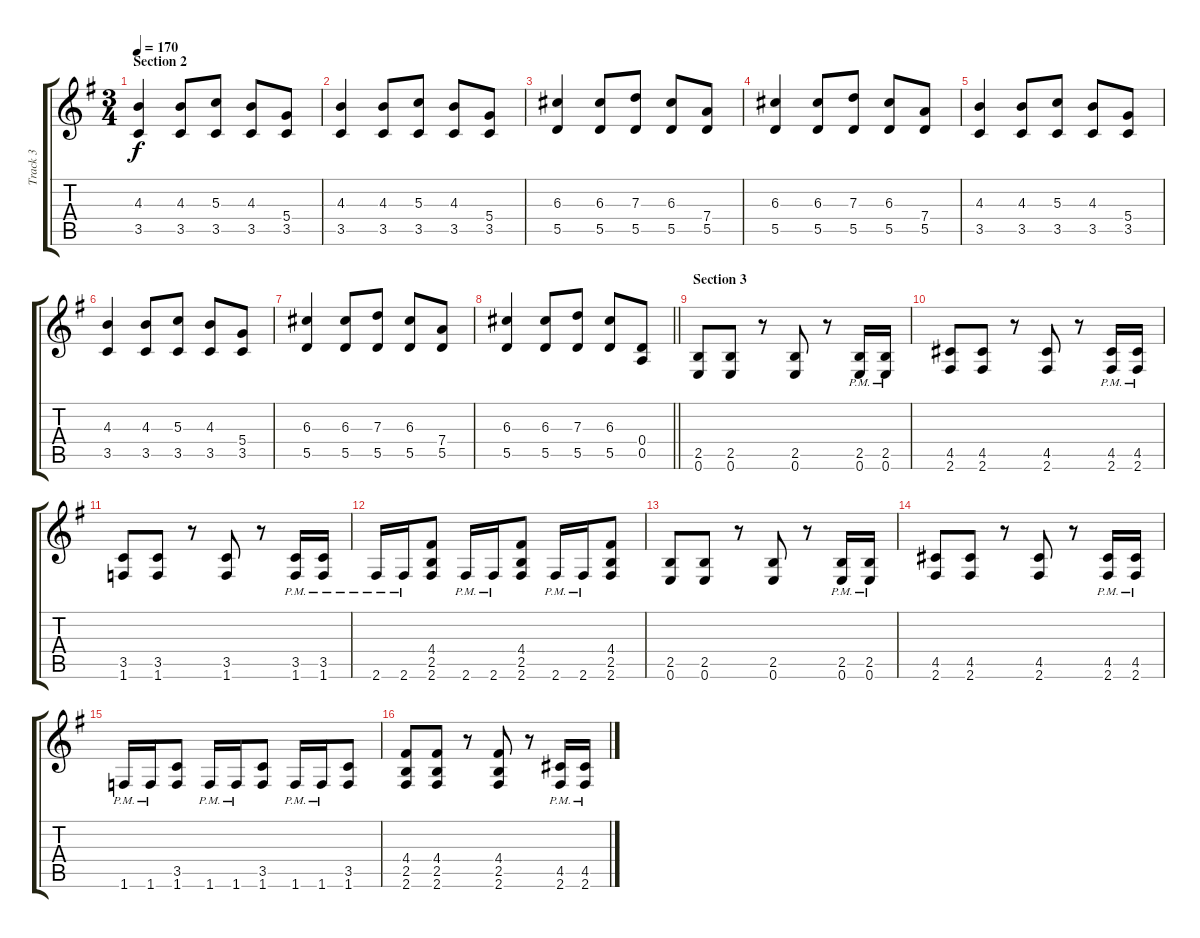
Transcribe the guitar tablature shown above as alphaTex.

\track ("Track 3" "Track 3") {instrument distortionguitar}
\staff {score tabs}
\tuning (E4 B3 G3 D3 A2 E2) {hide}
\ts (3 4)
\section ("" "Section 2")
\tempo 170
\clef g2
\ks g
(4.3 3.5).4{dy f} (4.3 3.5).8 (5.3 3.5).8 (4.3 3.5).8 (5.4 3.5).8 |
(4.3 3.5).4 (4.3 3.5).8 (5.3 3.5).8 (4.3 3.5).8 (5.4 3.5).8 |
(6.3 5.5).4 (6.3 5.5).8 (7.3 5.5).8 (6.3 5.5).8 (7.4 5.5).8 |
(6.3 5.5).4 (6.3 5.5).8 (7.3 5.5).8 (6.3 5.5).8 (7.4 5.5).8 |
(4.3 3.5).4 (4.3 3.5).8 (5.3 3.5).8 (4.3 3.5).8 (5.4 3.5).8 |
(4.3 3.5).4 (4.3 3.5).8 (5.3 3.5).8 (4.3 3.5).8 (5.4 3.5).8 |
(6.3 5.5).4 (6.3 5.5).8 (7.3 5.5).8 (6.3 5.5).8 (7.4 5.5).8 |
\barLineRight lightlight
(6.3 5.5).4 (6.3 5.5).8 (7.3 5.5).8 (6.3 5.5).8 (0.4 0.5).8 |
\section ("" "Section 3")
(2.5 0.6).8 (2.5 0.6).8 r.8 (2.5 0.6).8 r.8 (2.5{pm} 0.6{pm}).16 (2.5{pm} 0.6{pm}).16 |
(4.5 2.6).8 (4.5 2.6).8 r.8 (4.5 2.6).8 r.8 (4.5{pm} 2.6{pm}).16 (4.5{pm} 2.6{pm}).16 |
(3.5 1.6).8 (3.5 1.6).8 r.8 (3.5 1.6).8 r.8 (3.5{pm} 1.6{pm}).16 (3.5{pm} 1.6{pm}).16 |
2.6{pm}.16 2.6{pm}.16 (4.4 2.5 2.6).8 2.6{pm}.16 2.6{pm}.16 (4.4 2.5 2.6).8 2.6{pm}.16 2.6{pm}.16 (4.4 2.5 2.6).8 |
(2.5 0.6).8 (2.5 0.6).8 r.8 (2.5 0.6).8 r.8 (2.5{pm} 0.6{pm}).16 (2.5{pm} 0.6{pm}).16 |
(4.5 2.6).8 (4.5 2.6).8 r.8 (4.5 2.6).8 r.8 (4.5{pm} 2.6{pm}).16 (4.5{pm} 2.6{pm}).16 |
1.6{pm}.16 1.6{pm}.16 (3.5 1.6).8 1.6{pm}.16 1.6{pm}.16 (3.5 1.6).8 1.6{pm}.16 1.6{pm}.16 (3.5 1.6).8 |
(4.4 2.5 2.6).8 (4.4 2.5 2.6).8 r.8 (4.4 2.5 2.6).8 r.8 (4.5{pm} 2.6{pm}).16 (4.5{pm} 2.6{pm}).16
